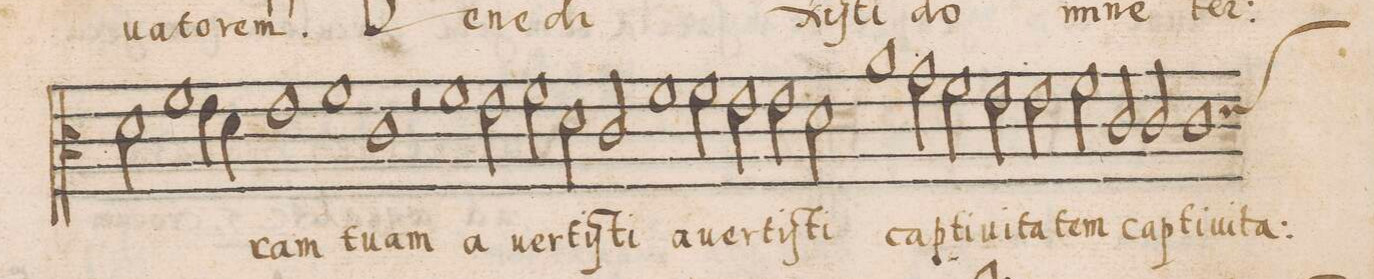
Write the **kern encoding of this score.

**kern	**text
*I"CANTVS	*
*clefC3	*
*k[]	*
*met(C|)	*
*M2/1	*
2d\	.
1f\	.
=43-	=43-
4e\	.
4d\	.
1e	-ram
=44-	=44-
1f	tu-
1c	-am
=45-	=45-
2r	.
1f	a-
2e\	.
=46-	=46-
2f\	-uer-
2d\	-tiſ-
2c/	-ti
1f\	a-
=47-	=47-
2f\	-uer-
2e\	.
2e\	-tiſ-
=48-	=48-
2d\	-ti
1a	ca-
2g\	-pti-
=49-	=49-
2f\	-vi-
2e\	-ta-
2e\	-tem
2f\	cap-
=50-	=50-
2c/	-ti-
2c/	-ui-
*custos:d	*
1c	-ta-
=51-	=51-
*-	*-
